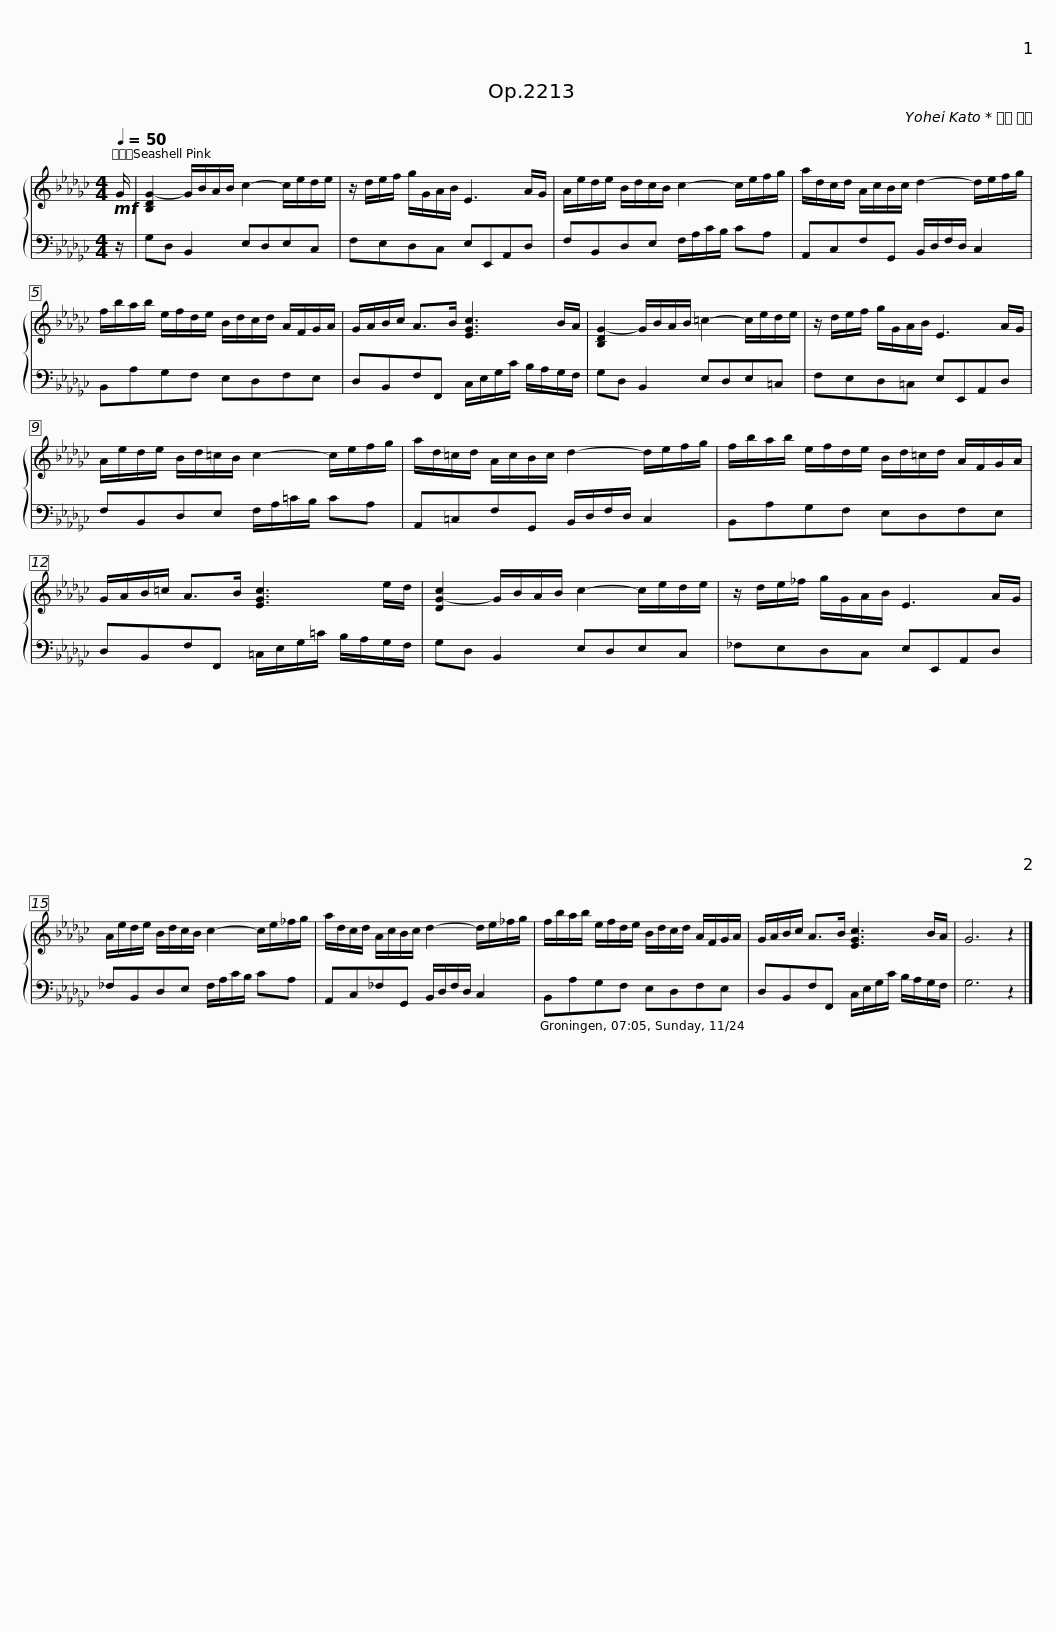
X:1
%%score { 1 | 2 }
L:1/8
Q:1/4=50
M:4/4
I:linebreak $
K:Gb
V:1 treble
V:2 bass
V:1
!mf! G/ | [B,DG-]2 G/B/A/B/ c2- c/e/d/e/ | z/ d/e/f/ g/G/A/B/ E3 A/G/ |$ A/e/d/e/ B/d/c/B/ c2- c/e/f/g/ | a/d/c/d/ A/c/B/c/ d2- d/e/f/g/ |$ %5
 f/b/a/b/ e/f/d/e/ B/d/c/d/ A/F/G/A/ | G/A/B/c/ A>B [EGc]3 B/A/ | [B,DG-]2 G/B/A/B/ =c2- c/e/d/e/ |$ z/ d/e/f/ g/G/A/B/ E3 A/G/ | A/e/d/e/ B/d/=c/B/ c2- c/e/f/g/ |$ %10
 a/d/=c/d/ A/c/B/c/ d2- d/e/f/g/ | f/b/a/b/ e/f/d/e/ B/d/=c/d/ A/F/G/A/ |$ G/A/B/=c/ A>B [EGc]3 e/d/ | [DG-c]2 G/B/A/B/ c2- c/e/d/e/ | z/ d/e/_f/ g/G/A/B/ E3 A/G/ |$ %15
 A/e/d/e/ B/d/c/B/ c2- c/e/_f/g/ | a/d/c/d/ A/c/B/c/ d2- d/e/_f/g/ |$ f/b/a/b/ e/f/d/e/ B/d/c/d/ A/F/G/A/ | G/A/B/c/ A>B [EGc]3 B/A/ | G6 z2 |] %20
V:2
 z/ | G,D, B,,2 E,D,E,C, | F,E,D,C, E,E,,A,,D, |$ F,B,,D,E, F,/A,/C/B,/ CA, | A,,C,F,G,, B,,/D,/F,/D,/ C,2 |$ %5
 B,,A,G,F, E,D,F,E, | D,B,,F,F,, C,/E,/G,/C/ B,/A,/G,/F,/ | G,D, B,,2 E,D,E,=C, |$ F,E,D,=C, E,E,,A,,D, | F,B,,D,E, F,/A,/=C/B,/ CA, |$ %10
 A,,=C,F,G,, B,,/D,/F,/D,/ C,2 | B,,A,G,F, E,D,F,E, |$ D,B,,F,F,, =C,/E,/G,/=C/ B,/A,/G,/F,/ | G,D, B,,2 E,D,E,C, | _F,E,D,C, E,E,,A,,D, |$ %15
 _F,B,,D,E, F,/A,/C/B,/ CA, | A,,C,_F,G,, B,,/D,/F,/D,/ C,2 |$ B,,A,G,F, E,D,F,E, | D,B,,F,F,, C,/E,/G,/C/ B,/A,/G,/F,/ | G,6 z2 |] %20
